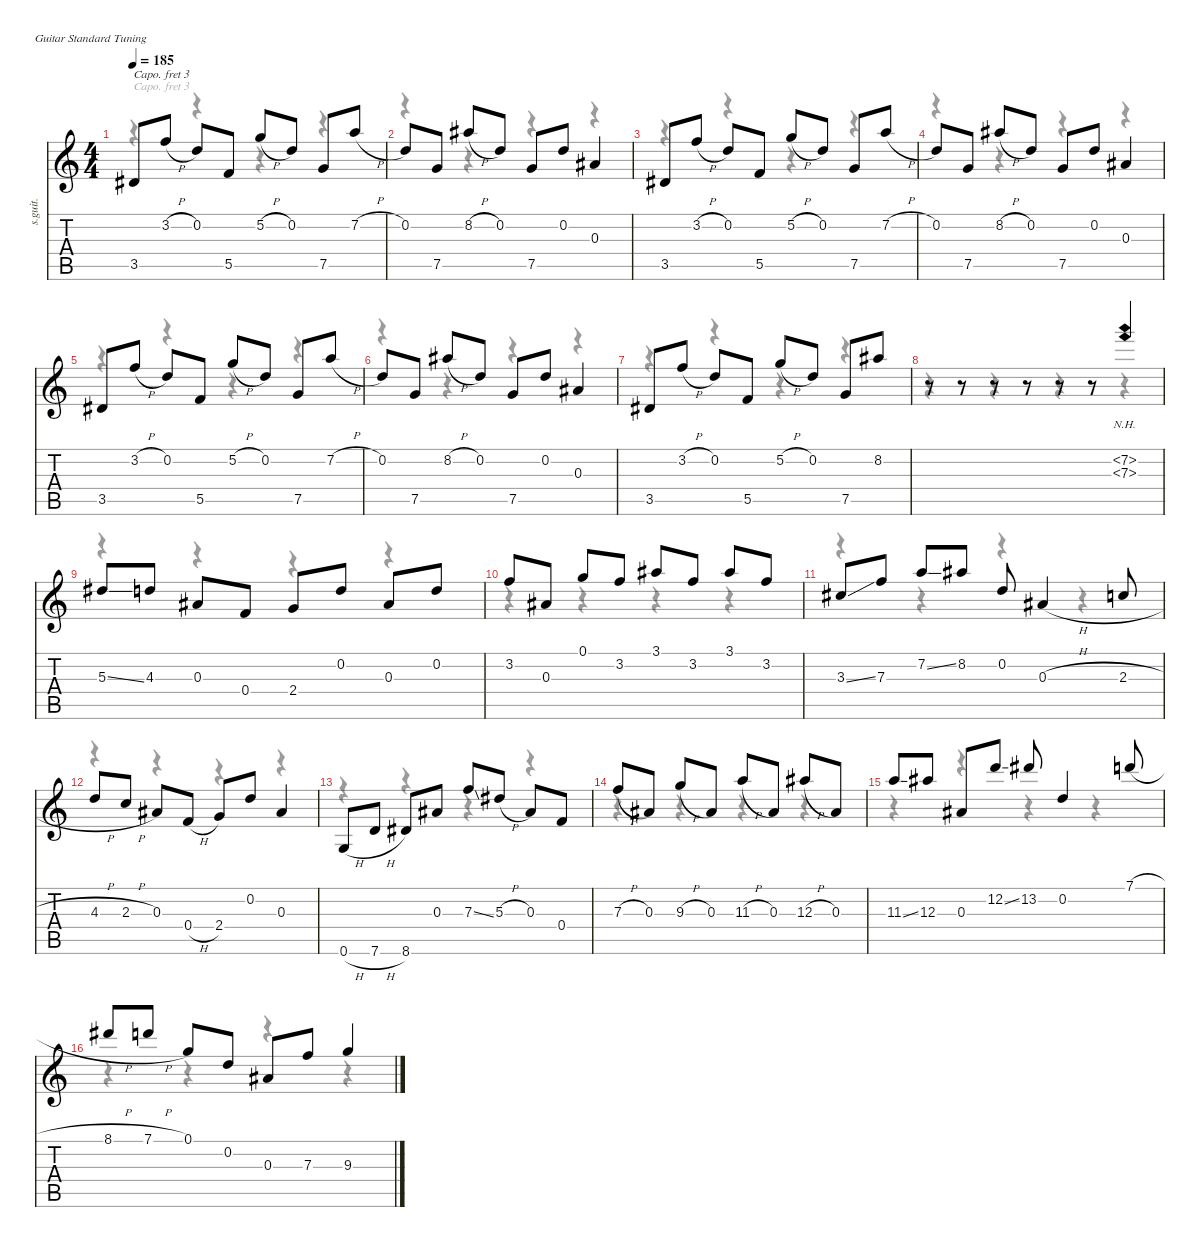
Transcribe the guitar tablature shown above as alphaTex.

\defaultSystemsLayout 4
\hideDynamics
\bracketExtendMode nobrackets
\otherSystemsTrackNameOrientation horizontal
\track ("Track 1" "s.guit.") {instrument acousticguitarsteel}
\staff {score tabs}
\capo 3
\tuning (E4 B3 G3 D3 A2 E2)
\voice
\ts (4 4)
\tempo 185
\clef g2
\ks c
3.5{acc #}.8{dy f beam Up} 3.2{h}.8{beam Up} 0.2.8{beam Up} 5.5.8{beam Up} 5.2{h}.8{beam Up} 0.2.8{beam Up} 7.5.8{beam Up} 7.2{h}.8{beam Up} |
0.2.8{beam Up} 7.5.8{beam Up} 8.2{h acc #}.8{beam Up} 0.2.8{beam Up} 7.5.8{beam Up} 0.2.8{beam Up} 0.3{acc #}.4{beam Up} |
3.5{acc #}.8{beam Up} 3.2{h}.8{beam Up} 0.2.8{beam Up} 5.5.8{beam Up} 5.2{h}.8{beam Up} 0.2.8{beam Up} 7.5.8{beam Up} 7.2{h}.8{beam Up} |
0.2.8{beam Up} 7.5.8{beam Up} 8.2{h acc #}.8{beam Up} 0.2.8{beam Up} 7.5.8{beam Up} 0.2.8{beam Up} 0.3{acc #}.4{beam Up} |
3.5{acc #}.8{beam Up} 3.2{h}.8{beam Up} 0.2.8{beam Up} 5.5.8{beam Up} 5.2{h}.8{beam Up} 0.2.8{beam Up} 7.5.8{beam Up} 7.2{h}.8{beam Up} |
0.2.8{beam Up} 7.5.8{beam Up} 8.2{h acc #}.8{beam Up} 0.2.8{beam Up} 7.5.8{beam Up} 0.2.8{beam Up} 0.3{acc #}.4{beam Up} |
3.5{acc #}.8{beam Up} 3.2{h}.8{beam Up} 0.2.8{beam Up} 5.5.8{beam Up} 5.2{h}.8{beam Up} 0.2.8{beam Up} 7.5.8{beam Up} 8.2{acc #}.8{beam Up} |
r.8{beam Up} r.8{beam Up} r.8{beam Up} r.8{beam Up} r.8{beam Up} r.8{beam Up} (7.2{nh} 7.3{nh}).4{beam Up} |
5.3{ss acc #}.8{beam Up} 4.3.8{beam Up} 0.3{acc #}.8{beam Up} 0.4.8{beam Up} 2.4.8{beam Up} 0.2.8{beam Up} 0.3{acc #}.8{beam Up} 0.2.8{beam Up} |
3.2.8{beam Up} 0.3{acc #}.8{beam Up} 0.1.8{beam Up} 3.2.8{beam Up} 3.1{acc #}.8{beam Up} 3.2.8{beam Up} 3.1{acc #}.8{beam Up} 3.2.8{beam Up} |
3.3{ss acc #}.8{beam Up} 7.3.8{beam Up} 7.2{ss}.8{beam Up} 8.2{acc #}.8{beam Up} 0.2.8{beam Up} 0.3{h acc #}.4{beam Up} 2.3{h}.8{beam Up} |
4.3{h}.8{beam Up} 2.3{h}.8{beam Up} 0.3{acc #}.8{beam Up} 0.4{h}.8{beam Up} 2.4.8{beam Up} 0.2.8{beam Up} 0.3{acc #}.4{beam Up} |
0.6{h}.8{beam Up} 7.6{h}.8{beam Up} 8.6{acc #}.8{beam Up} 0.3{acc #}.8{beam Up} 7.3{ss}.8{beam Up} 5.3{h acc #}.8{beam Up} 0.3{acc #}.8{beam Up} 0.4.8{beam Up} |
7.3{h}.8{beam Up} 0.3{acc #}.8{beam Up} 9.3{h}.8{beam Up} 0.3{acc #}.8{beam Up} 11.3{h}.8{beam Up} 0.3{acc #}.8{beam Up} 12.3{h acc #}.8{beam Up} 0.3{acc #}.8{beam Up} |
11.3{ss}.8{beam Up} 12.3{acc #}.8{beam Up} 0.3{acc #}.8{beam Up} 12.2{ss}.8{beam Up} 13.2{acc #}.8{beam Up} 0.2.4{beam Up} 7.1{h}.8{beam Up} |
8.1{h acc #}.8{beam Up} 7.1{h}.8{beam Up} 0.1.8{beam Up} 0.2.8{beam Up} 0.3{acc #}.8{beam Up} 7.3.8{beam Up} 9.3.4{beam Up}
\voice
\clef g2
\ottava regular
\simile none
\ks c
r.4{dy mf beam Down} r.4{beam Down} r.4{beam Down} r.4{beam Down} |
r.4{beam Down} r.4{beam Down} r.4{beam Down} r.4{beam Down} |
r.4{beam Down} r.4{beam Down} r.4{beam Down} r.4{beam Down} |
r.4{beam Down} r.4{beam Down} r.4{beam Down} r.4{beam Down} |
r.4{beam Down} r.4{beam Down} r.4{beam Down} r.4{beam Down} |
r.4{beam Down} r.4{beam Down} r.4{beam Down} r.4{beam Down} |
r.4{beam Down} r.4{beam Down} r.4{beam Down} r.4{beam Down} |
r.4{beam Down} r.4{beam Down} r.4{beam Down} r.4{beam Down} |
r.4{beam Down} r.4{beam Down} r.4{beam Down} r.4{beam Down} |
r.4{beam Down} r.4{beam Down} r.4{beam Down} r.4{beam Down} |
r.4{beam Down} r.4{beam Down} r.4{beam Down} r.4{beam Down} |
r.4{beam Down} r.4{beam Down} r.4{beam Down} r.4{beam Down} |
r.4{beam Down} r.4{beam Down} r.4{beam Down} r.4{beam Down} |
r.4{beam Down} r.4{beam Down} r.4{beam Down} r.4{beam Down} |
r.4{beam Down} r.4{beam Down} r.4{beam Down} r.4{beam Down} |
r.4{beam Down} r.4{beam Down} r.4{beam Down} r.4{beam Down}
